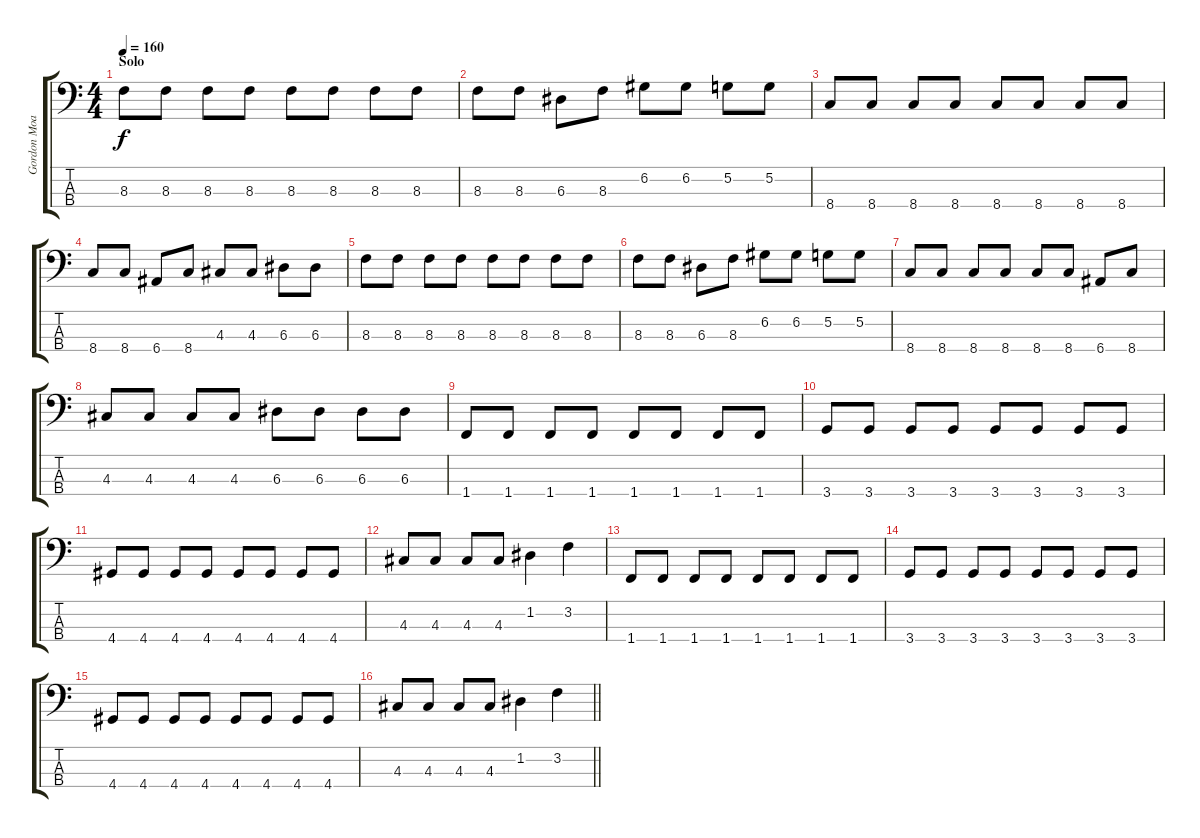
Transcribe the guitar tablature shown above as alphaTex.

\track ("Gordon Moakes" "Gordon Moa") {instrument electricbassfinger}
\staff {score tabs}
\tuning (G2 D2 A1 E1) {hide}
\ts (4 4)
\section ("" "Solo")
\tempo 160
\clef f4
\ks c
8.3.8{dy f} 8.3.8 8.3.8 8.3.8 8.3.8 8.3.8 8.3.8 8.3.8 |
8.3.8 8.3.8 6.3.8 8.3.8 6.2.8 6.2.8 5.2.8 5.2.8 |
8.4.8 8.4.8 8.4.8 8.4.8 8.4.8 8.4.8 8.4.8 8.4.8 |
8.4.8 8.4.8 6.4.8 8.4.8 4.3.8 4.3.8 6.3.8 6.3.8 |
8.3.8 8.3.8 8.3.8 8.3.8 8.3.8 8.3.8 8.3.8 8.3.8 |
8.3.8 8.3.8 6.3.8 8.3.8 6.2.8 6.2.8 5.2.8 5.2.8 |
8.4.8 8.4.8 8.4.8 8.4.8 8.4.8 8.4.8 6.4.8 8.4.8 |
4.3.8 4.3.8 4.3.8 4.3.8 6.3.8 6.3.8 6.3.8 6.3.8 |
1.4.8 1.4.8 1.4.8 1.4.8 1.4.8 1.4.8 1.4.8 1.4.8 |
3.4.8 3.4.8 3.4.8 3.4.8 3.4.8 3.4.8 3.4.8 3.4.8 |
4.4.8 4.4.8 4.4.8 4.4.8 4.4.8 4.4.8 4.4.8 4.4.8 |
4.3.8 4.3.8 4.3.8 4.3.8 1.2.4 3.2.4 |
1.4.8 1.4.8 1.4.8 1.4.8 1.4.8 1.4.8 1.4.8 1.4.8 |
3.4.8 3.4.8 3.4.8 3.4.8 3.4.8 3.4.8 3.4.8 3.4.8 |
4.4.8 4.4.8 4.4.8 4.4.8 4.4.8 4.4.8 4.4.8 4.4.8 |
\barLineRight lightlight
4.3.8 4.3.8 4.3.8 4.3.8 1.2.4 3.2.4
